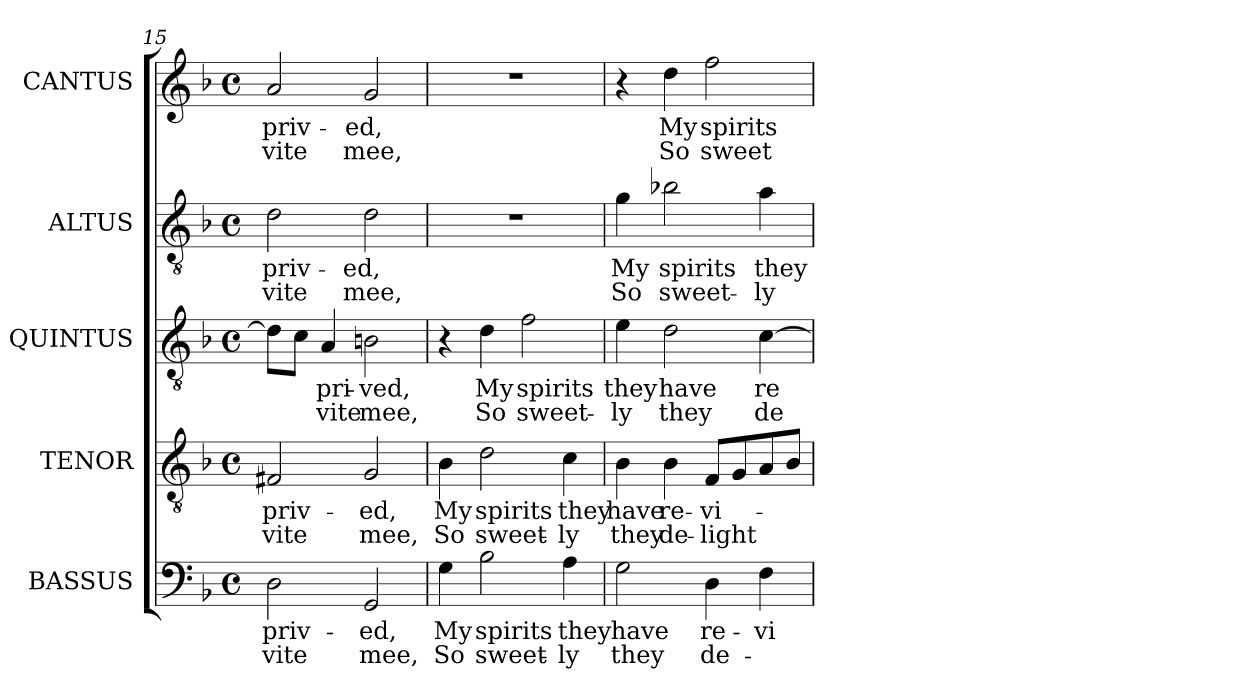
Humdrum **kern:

**kern	**text	**text	**kern	**text	**text	**kern	**text	**text	**kern	**text	**text	**kern	**text	**text
*part5	*part5	*part5	*part4	*part4	*part4	*part3	*part3	*part3	*part2	*part2	*part2	*part1	*part1	*part1
*staff5	*staff5	*staff5	*staff4	*staff4	*staff4	*staff3	*staff3	*staff3	*staff2	*staff2	*staff2	*staff1	*staff1	*staff1
*I"BASSUS	*	*	*I"TENOR	*	*	*I"QUINTUS	*	*	*I"ALTUS	*	*	*I"CANTUS	*	*
*I'B	*	*	*I'T	*	*	*	*	*	*I'A.	*	*	*I'S	*	*
*clefF4	*	*	*clefGv2	*	*	*clefGv2	*	*	*clefGv2	*	*	*clefG2	*	*
*	*	*	*ITrd7c12	*	*	*ITrd7c12	*	*	*ITrd7c12	*	*	*	*	*
*k[b-]	*	*	*k[b-]	*	*	*k[b-]	*	*	*k[b-]	*	*	*k[b-]	*	*
*F:	*	*	*F:	*	*	*F:	*	*	*F:	*	*	*F:	*	*
*M4/4	*	*	*M4/4	*	*	*M4/4	*	*	*M4/4	*	*	*M4/4	*	*
*met(c)	*	*	*met(c)	*	*	*met(c)	*	*	*met(c)	*	*	*met(c)	*	*
=15	=15	=15	=15	=15	=15	=15	=15	=15	=15	=15	=15	=15	=15	=15
!	!LO:LY:b:color=#000000	!LO:LY:b:color=#000000	!	!	!	!	!	!	!	!	!	!	!	!
!	!	!	!	!LO:LY:b:color=#000000	!LO:LY:b:color=#000000	!	!	!	!	!	!	!	!	!
!	!	!	!	!	!	!	!	!	!	!LO:LY:b:color=#000000	!LO:LY:b:color=#000000	!	!	!
!	!	!	!	!	!	!	!	!	!	!	!	!	!LO:LY:b:color=#000000	!LO:LY:b:color=#000000
2Di\	-priv-	-vite	2FF#Xi/	-priv-	-vite	8Di\L]	.	.	2Di\	-priv-	-vite	2ai/	-priv-	-vite
.	.	.	.	.	.	8Ci\J	.	.	.	.	.	.	.	.
!	!	!	!	!	!	!	!LO:LY:b:color=#000000	!LO:LY:b:color=#000000	!	!	!	!	!	!
.	.	.	.	.	.	4AAi/	-pri-	vite	.	.	.	.	.	.
!	!LO:LY:b:color=#000000	!LO:LY:b:color=#000000	!	!	!	!	!	!	!	!	!	!	!	!
!	!	!	!	!LO:LY:b:color=#000000	!LO:LY:b:color=#000000	!	!	!	!	!	!	!	!	!
!	!	!	!	!	!	!	!LO:LY:b:color=#000000	!LO:LY:b:color=#000000	!	!	!	!	!	!
!	!	!	!	!	!	!	!	!	!	!LO:LY:b:color=#000000	!LO:LY:b:color=#000000	!	!	!
!	!	!	!	!	!	!	!	!	!	!	!	!	!LO:LY:b:color=#000000	!LO:LY:b:color=#000000
2GGi/	-ed,	mee,	2GGi/	-ed,	mee,	2BBni\	-ved,	mee,	2Di\	-ed,	mee,	2gi/	-ed,	mee,
!!LO:LB:g=z
=16	=16	=16	=16	=16	=16	=16	=16	=16	=16	=16	=16	=16	=16	=16
!	!LO:LY:b:color=#000000	!LO:LY:b:color=#000000	!	!	!	!	!	!	!	!	!	!	!	!
!	!	!	!	!LO:LY:b:color=#000000	!LO:LY:b:color=#000000	!	!	!	!	!	!	!	!	!
4Gi\	My	So	4BB-i\	My	So	4r	.	.	1r	.	.	1r	.	.
!	!LO:LY:b:color=#000000	!LO:LY:b:color=#000000	!	!	!	!	!	!	!	!	!	!	!	!
!	!	!	!	!LO:LY:b:color=#000000	!LO:LY:b:color=#000000	!	!	!	!	!	!	!	!	!
!	!	!	!	!	!	!	!LO:LY:b:color=#000000	!LO:LY:b:color=#000000	!	!	!	!	!	!
2B-i\	spirits	sweet-	2Di\	spirits	sweet-	4Di\	My	So	.	.	.	.	.	.
!	!	!	!	!	!	!	!LO:LY:b:color=#000000	!LO:LY:b:color=#000000	!	!	!	!	!	!
.	.	.	.	.	.	2Fi\	spirits	sweet-	.	.	.	.	.	.
!	!LO:LY:b:color=#000000	!LO:LY:b:color=#000000	!	!	!	!	!	!	!	!	!	!	!	!
!	!	!	!	!LO:LY:b:color=#000000	!LO:LY:b:color=#000000	!	!	!	!	!	!	!	!	!
4Ai\	they	-ly	4Ci\	they	-ly	.	.	.	.	.	.	.	.	.
=17	=17	=17	=17	=17	=17	=17	=17	=17	=17	=17	=17	=17	=17	=17
!	!LO:LY:b:color=#000000	!LO:LY:b:color=#000000	!	!	!	!	!	!	!	!	!	!	!	!
!	!	!	!	!LO:LY:b:color=#000000	!LO:LY:b:color=#000000	!	!	!	!	!	!	!	!	!
!	!	!	!	!	!	!	!LO:LY:b:color=#000000	!LO:LY:b:color=#000000	!	!	!	!	!	!
!	!	!	!	!	!	!	!	!	!	!LO:LY:b:color=#000000	!LO:LY:b:color=#000000	!	!	!
2Gi\	have	they	4BB-i\	have	they	4Ei\	they	-ly	4Gi\	My	So	4r	.	.
!	!	!	!	!LO:LY:b:color=#000000	!LO:LY:b:color=#000000	!	!	!	!	!	!	!	!	!
!	!	!	!	!	!	!	!LO:LY:b:color=#000000	!LO:LY:b:color=#000000	!	!	!	!	!	!
!	!	!	!	!	!	!	!	!	!	!LO:LY:b:color=#000000	!LO:LY:b:color=#000000	!	!	!
!	!	!	!	!	!	!	!	!	!	!	!	!	!LO:LY:b:color=#000000	!LO:LY:b:color=#000000
.	.	.	4BB-i\	re-	de-	2Di\	have	they	2B-Xi\	spirits	sweet-	4ddi\	My	So
!	!LO:LY:b:color=#000000	!LO:LY:b:color=#000000	!	!	!	!	!	!	!	!	!	!	!	!
!	!	!	!	!LO:LY:b:color=#000000	!LO:LY:b:color=#000000	!	!	!	!	!	!	!	!	!
!	!	!	!	!	!	!	!	!	!	!	!	!	!LO:LY:b:color=#000000	!LO:LY:b:color=#000000
4Di\	re-	de-	8FFi/L	-vi-	-light	.	.	.	.	.	.	2ffi\	spirits	sweet-
.	.	.	8GGi/	.	.	.	.	.	.	.	.	.	.	.
!	!LO:LY:b:color=#000000	!	!	!	!	!	!	!	!	!	!	!	!	!
!	!	!	!	!	!	!	!LO:LY:b:color=#000000	!LO:LY:b:color=#000000	!	!	!	!	!	!
!	!	!	!	!	!	!	!	!	!	!LO:LY:b:color=#000000	!LO:LY:b:color=#000000	!	!	!
4Fi\	-vi-	.	8AAi/	.	.	[>4Ci\	re-	de-	4Ai\	they	-ly	.	.	.
.	.	.	8BB-i/J	.	.	.	.	.	.	.	.	.	.	.
=	=	=	=	=	=	=	=	=	=	=	=	=	=	=
*-	*-	*-	*-	*-	*-	*-	*-	*-	*-	*-	*-	*-	*-	*-
